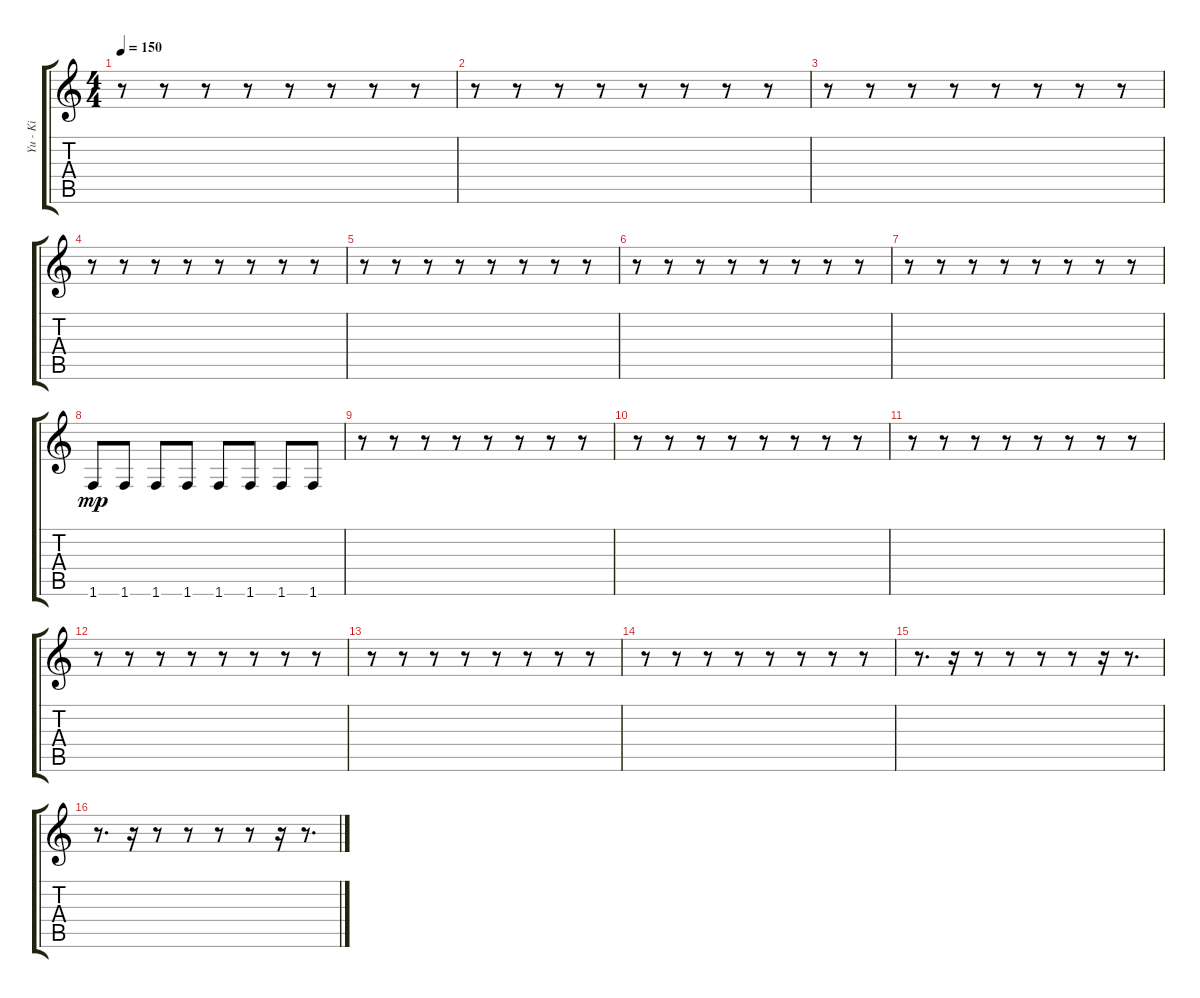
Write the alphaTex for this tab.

\track ("Yu - Ki" "Yu - Ki") {instrument slapbass2}
\staff {score tabs}
\tuning (E4 B3 G3 D3 A2 E2) {hide}
\ts (4 4)
\tempo 150
\clef g2
\ks c
r.8{dy mp} r.8 r.8 r.8 r.8 r.8 r.8 r.8 |
r.8 r.8 r.8 r.8 r.8 r.8 r.8 r.8 |
r.8 r.8 r.8 r.8 r.8 r.8 r.8 r.8 |
r.8 r.8 r.8 r.8 r.8 r.8 r.8 r.8 |
r.8 r.8 r.8 r.8 r.8 r.8 r.8 r.8 |
r.8 r.8 r.8 r.8 r.8 r.8 r.8 r.8 |
r.8 r.8 r.8 r.8 r.8 r.8 r.8 r.8 |
1.6.8 1.6.8 1.6.8 1.6.8 1.6.8 1.6.8 1.6.8 1.6.8 |
r.8 r.8 r.8 r.8 r.8 r.8 r.8 r.8 |
r.8 r.8 r.8 r.8 r.8 r.8 r.8 r.8 |
r.8 r.8 r.8 r.8 r.8 r.8 r.8 r.8 |
r.8 r.8 r.8 r.8 r.8 r.8 r.8 r.8 |
r.8 r.8 r.8 r.8 r.8 r.8 r.8 r.8 |
r.8 r.8 r.8 r.8 r.8 r.8 r.8 r.8 |
r.8{d instrument slapbass2} r.16 r.8 r.8 r.8 r.8 r.16 r.8{d} |
r.8{d} r.16 r.8 r.8 r.8 r.8 r.16 r.8{d}
